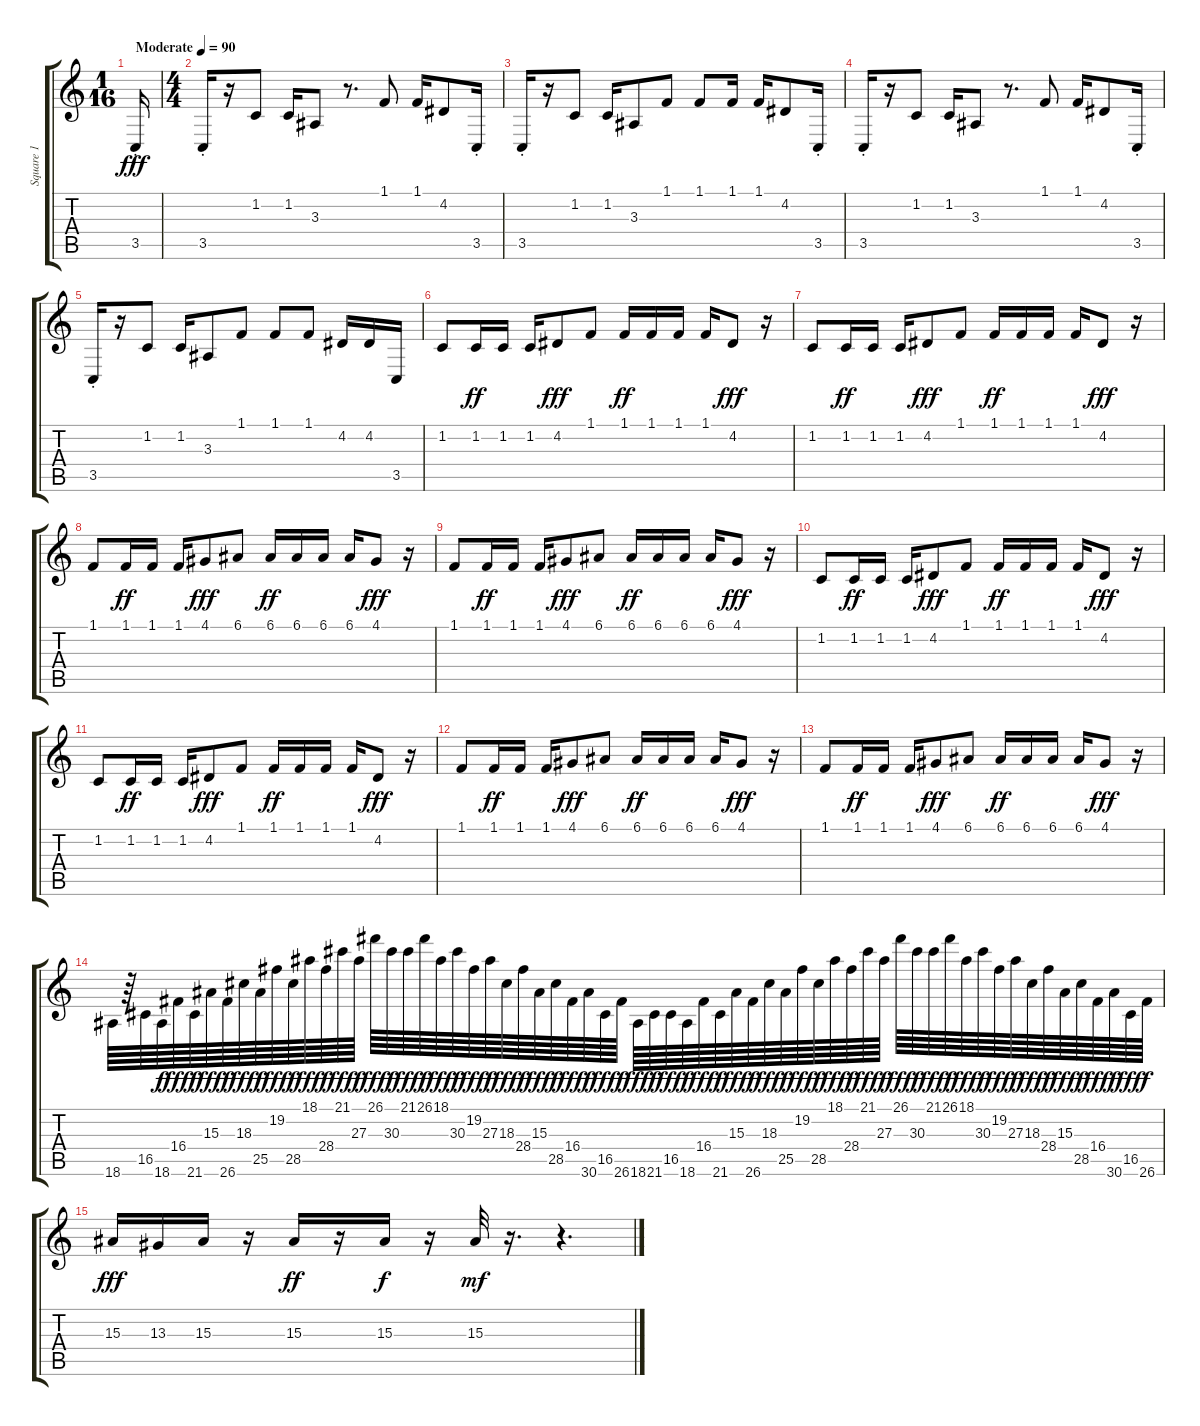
\track ("Square 1" "Square 1") {instrument lead1square}
\staff {score tabs}
\tuning (E4 B3 G3 D3 A2 E2) {hide}
\ts (1 16)
\tempo (90 "Moderate")
\clef g2
\ks c
3.5{st}.16{dy fff instrument lead1square} |
\ts (4 4)
3.5{st}.16 r.16 1.2.8 1.2.16 3.3.8 r.8{d} 1.1.8 1.1.16 4.2.8 3.5{st}.16 |
3.5{st}.16 r.16 1.2.8 1.2.16 3.3.8 1.1.8 1.1.8 1.1.16 1.1.16 4.2.8 3.5{st}.16 |
3.5{st}.16 r.16 1.2.8 1.2.16 3.3.8 r.8{d} 1.1.8 1.1.16 4.2.8 3.5{st}.16 |
3.5{st}.16 r.16 1.2.8 1.2.16 3.3.8 1.1.8 1.1.8 1.1.8 4.2.16 4.2.16 3.5.16 |
1.2.8 1.2.16{dy ff} 1.2.16 1.2.16 4.2.8{dy fff} 1.1.8 1.1.16{dy ff} 1.1.16 1.1.16 1.1.16 4.2.8{dy fff} r.16 |
1.2.8 1.2.16{dy ff} 1.2.16 1.2.16 4.2.8{dy fff} 1.1.8 1.1.16{dy ff} 1.1.16 1.1.16 1.1.16 4.2.8{dy fff} r.16 |
1.1.8 1.1.16{dy ff} 1.1.16 1.1.16 4.1.8{dy fff} 6.1.8 6.1.16{dy ff} 6.1.16 6.1.16 6.1.16 4.1.8{dy fff} r.16 |
1.1.8 1.1.16{dy ff} 1.1.16 1.1.16 4.1.8{dy fff} 6.1.8 6.1.16{dy ff} 6.1.16 6.1.16 6.1.16 4.1.8{dy fff} r.16 |
1.2.8 1.2.16{dy ff} 1.2.16 1.2.16 4.2.8{dy fff} 1.1.8 1.1.16{dy ff} 1.1.16 1.1.16 1.1.16 4.2.8{dy fff} r.16 |
1.2.8 1.2.16{dy ff} 1.2.16 1.2.16 4.2.8{dy fff} 1.1.8 1.1.16{dy ff} 1.1.16 1.1.16 1.1.16 4.2.8{dy fff} r.16 |
1.1.8 1.1.16{dy ff} 1.1.16 1.1.16 4.1.8{dy fff} 6.1.8 6.1.16{dy ff} 6.1.16 6.1.16 6.1.16 4.1.8{dy fff} r.16 |
1.1.8 1.1.16{dy ff} 1.1.16 1.1.16 4.1.8{dy fff} 6.1.8 6.1.16{dy ff} 6.1.16 6.1.16 6.1.16 4.1.8{dy fff} r.16 |
18.6.64 r.64 16.5.64 18.6.64{dy f} 16.4.64{dy fff} 21.6.64{dy f} 15.3.64{dy fff} 26.6.64{dy f} 18.3.64{dy fff} 25.5.64{dy f} 19.2.64{dy fff} 28.5.64{dy f} 18.1.64{dy fff} 28.4.64{dy f} 21.1.64{dy fff} 27.3.64{dy f} 26.1.64{dy fff} 30.3.64{dy f} 21.1.64{dy fff} 26.1.64{dy f} 18.1.64{dy fff} 30.3.64{dy f} 19.2.64{dy fff} 27.3.64{dy f} 18.3.64{dy fff} 28.4.64{dy f} 15.3.64{dy fff} 28.5.64{dy f} 16.4.64{dy fff} 30.6.64{dy f} 16.5.64{dy fff} 26.6.64{dy f} 18.6.64{dy fff} 21.6.64{dy f} 16.5.64{dy fff} 18.6.64{dy f} 16.4.64{dy fff} 21.6.64{dy f} 15.3.64{dy fff} 26.6.64{dy f} 18.3.64{dy fff} 25.5.64{dy f} 19.2.64{dy fff} 28.5.64{dy f} 18.1.64{dy fff} 28.4.64{dy f} 21.1.64{dy fff} 27.3.64{dy f} 26.1.64{dy fff} 30.3.64{dy f} 21.1.64{dy fff} 26.1.64{dy f} 18.1.64{dy fff} 30.3.64{dy f} 19.2.64{dy fff} 27.3.64{dy f} 18.3.64{dy fff} 28.4.64{dy f} 15.3.64{dy fff} 28.5.64{dy f} 16.4.64{dy fff} 30.6.64{dy f} 16.5.64{dy fff} 26.6.64{dy f} |
15.3.16{dy fff} 13.3.16 15.3.16 r.16 15.3.16{dy ff} r.16 15.3.16{dy f} r.16 15.3.32{dy mf} r.16{d} r.4{d}
